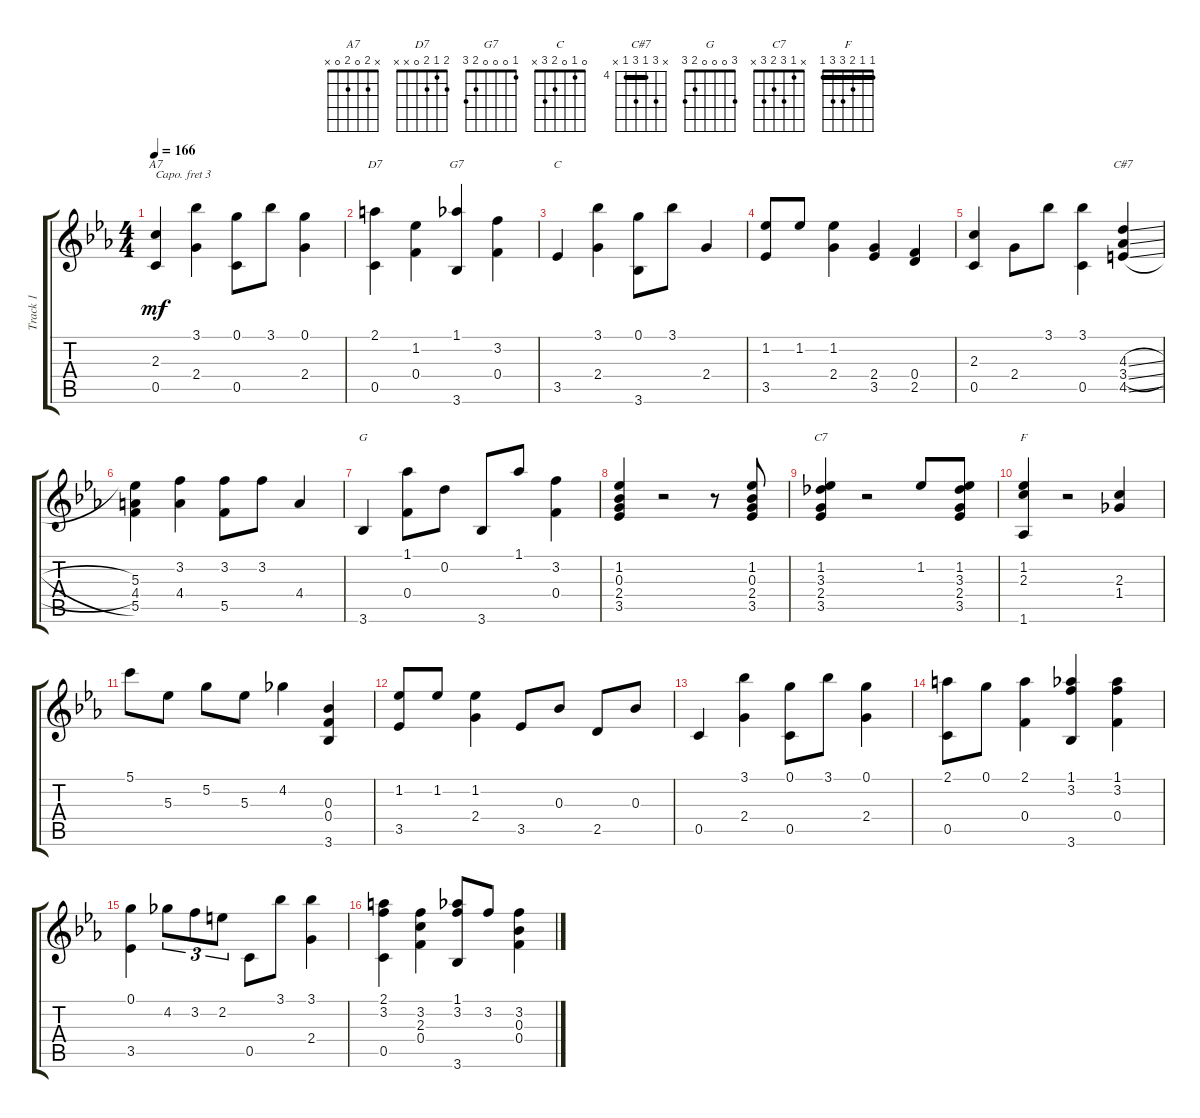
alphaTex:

\track ("Track 1" "Track 1") {instrument acousticguitarsteel}
\staff {score tabs}
\capo 3
\tuning (E4 B3 G3 D3 A2 E2) {hide}
\chord ("A7" x 2 0 2 0 x)
\chord ("D7" 2 1 2 0 x x)
\chord ("G7" 1 0 0 0 2 3)
\chord ("C" 0 1 0 2 3 x)
\chord ("C#7" x 6 4 6 4 x) {firstfret 4 barre 4}
\chord ("G" 3 0 0 0 2 3)
\chord ("C7" x 1 3 2 3 x)
\chord ("F" 1 1 2 3 3 1) {barre 1}
\ts (4 4)
\tempo 166
\clef g2
\ks eb
(2.3 0.5).4{ch "A7" dy mf} (3.1 2.4).4 (0.1 0.5).8 3.1.8 (0.1 2.4).4 |
(2.1 0.5).4{ch "D7"} (1.2 0.4).4 (1.1 3.6).4{ch "G7"} (3.2 0.4).4 |
3.5.4{ch "C"} (3.1 2.4).4 (0.1 3.6).8 3.1.8 2.4.4 |
(1.2 3.5).8 1.2.8 (1.2 2.4).4 (2.4 3.5).4 (0.4 2.5).4 |
(2.3 0.5).4 2.4.8 3.1.8 (3.1 0.5).4 (4.3{sl} 3.4{sl} 4.5{sl}).4{ch "C#7"} |
(5.3 4.4 5.5).4 (3.2 4.4).4 (3.2 5.5).8 3.2.8 4.4.4 |
3.6.4{ch "G"} (1.1 0.4).8 0.2.8 3.6.8 1.1.8 (3.2 0.4).4 |
(1.2 0.3 2.4 3.5).4 r.2 r.8 (1.2 0.3 2.4 3.5).8 |
(1.2 3.3 2.4 3.5).4{ch "C7"} r.2 1.2.8 (1.2 3.3 2.4 3.5).8 |
(1.2 2.3 1.6).4{ch "F"} r.2 (2.3 1.4).4 |
5.1.8 5.3.8 5.2.8 5.3.8 4.2.4 (0.3 0.4 3.6).4 |
(1.2 3.5).8 1.2.8 (1.2 2.4).4 3.5.8 0.3.8 2.5.8 0.3.8 |
0.5.4 (3.1 2.4).4 (0.1 0.5).8 3.1.8 (0.1 2.4).4 |
(2.1 0.5).8 0.1.8 (2.1 0.4).4 (1.1 3.2 3.6).4 (1.1 3.2 0.4).4 |
(0.1 3.5).4 4.2.8{tu (3 2)} 3.2.8{tu (3 2)} 2.2.8{tu (3 2)} 0.5.8 3.1.8 (3.1 2.4).4 |
(2.1 3.2 0.5).4 (3.2 2.3 0.4).4 (1.1 3.2 3.6).8 3.2.8 (3.2 0.3 0.4).4
